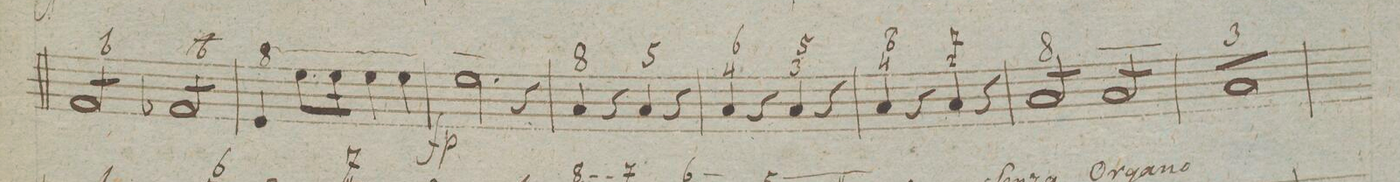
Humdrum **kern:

**kern	**fba	**dynam
*I"Organo	*	*
*clefF4	*	*
*k[]	*	*
*met(c|)	*	*
*M2/2	*	*
8AA/L	6/	.
8AA/	.	.
8AA/	.	.
8AA/J	.	.
8AA-X/L	6/	.
8AA-/	.	.
8AA-/	.	.
8AA-/J	.	.
=24	=24	=24
4GG/	8_	.
8.G\L	.	.
16G\Jk	.	.
4G\	.	.
4G\	.	.
=25	=25	=25
*2\right	*	*
2.G\	.	fp
.	X	.
4r	.	.
=26	=26	=26
4C/	8	.
4r	.	.
4C/	5	.
4r	.	.
=27	=27	=27
4C/	6 4	.
4r	.	.
4C/	5 3	.
4r	.	.
=28	=28	=28
4C/	6/ 4	.
4r	.	.
4C/	7 2	.
4r	.	.
=29	=29	=29
8C/L	8_	.
8C/	.	.
8C/	.	.
8C/J	.	.
8C/L	.	.
8C/	.	.
8C/	.	.
8C/J	X	.
=30	=30	=30
8C/L	3	.
8C/	.	.
8C/	.	.
8C/	.	.
8C/	.	.
8C/	.	.
8C/	.	.
8C/J	.	.
=31	=31	=31
*-	*-	*-
